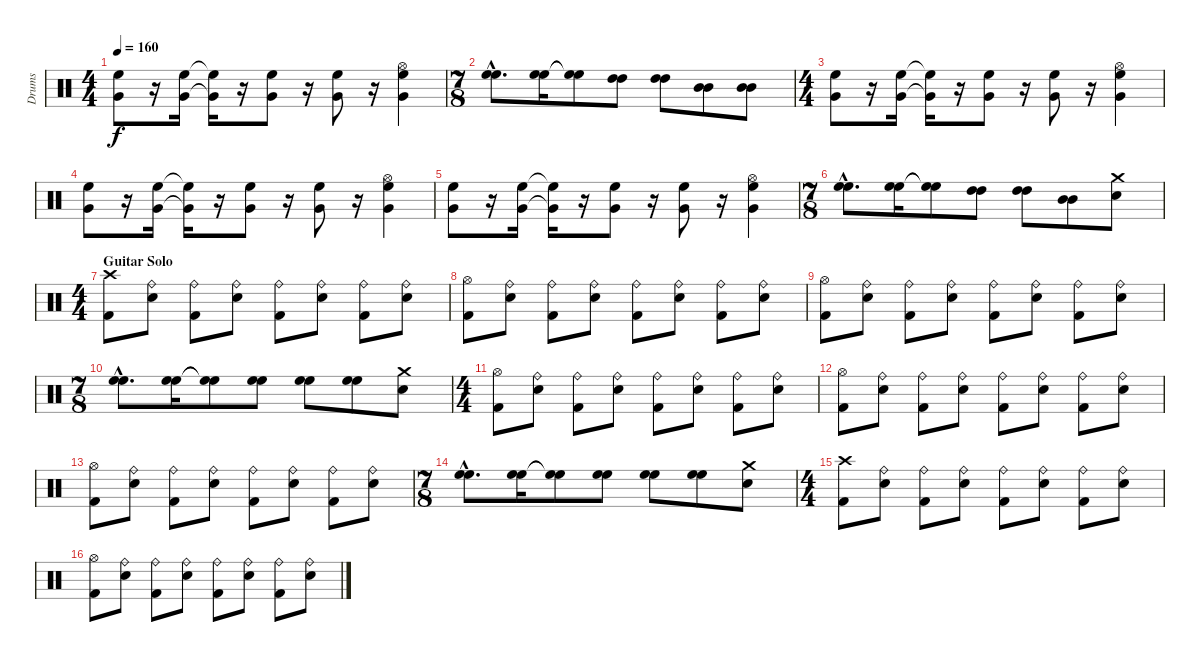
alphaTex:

\track ("Drums" "Drums") {instrument percussion}
\staff {score}
\articulation defaults
\ts (4 4)
\tempo 160
\clef neutral
\ks c
("High Floor Tom (hit)" "Very Low Tom (hit)").8{dy f} r.16 ("High Floor Tom (hit)" "Very Low Tom (hit)").16 ("High Floor Tom (hit)"{t} "Very Low Tom (hit)"{t}).16 r.16 ("High Floor Tom (hit)" "Very Low Tom (hit)").8 r.16 ("High Floor Tom (hit)" "Very Low Tom (hit)").8 r.16 ("Hi-Hat (open)" "High Floor Tom (hit)" "Very Low Tom (hit)").4 |
\ts (7 8)
("High Floor Tom (hit)"{hac} "High Floor Tom (hit)"{hac}).8{d} ("High Floor Tom (hit)" "High Floor Tom (hit)").16 ("High Floor Tom (hit)"{t} "High Floor Tom (hit)"{t}).8 ("High Tom (hit)" "High Tom (hit)").8 ("High Tom (hit)" "High Tom (hit)").8 ("Mid Tom (hit)" "Mid Tom (hit)").8 ("Mid Tom (hit)" "Mid Tom (hit)").8 |
\ts (4 4)
("High Floor Tom (hit)" "Very Low Tom (hit)").8 r.16 ("High Floor Tom (hit)" "Very Low Tom (hit)").16 ("High Floor Tom (hit)"{t} "Very Low Tom (hit)"{t}).16 r.16 ("High Floor Tom (hit)" "Very Low Tom (hit)").8 r.16 ("High Floor Tom (hit)" "Very Low Tom (hit)").8 r.16 ("Hi-Hat (open)" "High Floor Tom (hit)" "Very Low Tom (hit)").4 |
("High Floor Tom (hit)" "Very Low Tom (hit)").8 r.16 ("High Floor Tom (hit)" "Very Low Tom (hit)").16 ("High Floor Tom (hit)"{t} "Very Low Tom (hit)"{t}).16 r.16 ("High Floor Tom (hit)" "Very Low Tom (hit)").8 r.16 ("High Floor Tom (hit)" "Very Low Tom (hit)").8 r.16 ("Hi-Hat (open)" "High Floor Tom (hit)" "Very Low Tom (hit)").4 |
("High Floor Tom (hit)" "Very Low Tom (hit)").8 r.16 ("High Floor Tom (hit)" "Very Low Tom (hit)").16 ("High Floor Tom (hit)"{t} "Very Low Tom (hit)"{t}).16 r.16 ("High Floor Tom (hit)" "Very Low Tom (hit)").8 r.16 ("High Floor Tom (hit)" "Very Low Tom (hit)").8 r.16 ("Hi-Hat (open)" "High Floor Tom (hit)" "Very Low Tom (hit)").4 |
\ts (7 8)
("High Floor Tom (hit)"{hac} "High Floor Tom (hit)"{hac}).8{d} ("High Floor Tom (hit)" "High Floor Tom (hit)").16 ("High Floor Tom (hit)"{t} "High Floor Tom (hit)"{t}).8 ("High Tom (hit)" "High Tom (hit)").8 ("High Tom (hit)" "High Tom (hit)").8 ("Mid Tom (hit)" "Mid Tom (hit)").8 ("Crash medium (hit)" "Snare (hit) 2").8 |
\ts (4 4)
\section ("" "Guitar Solo")
("Crash high (hit)" "Kick (hit) 2").8 ("Ride (bell)" "Snare (hit) 2").8 ("Ride (bell)" "Kick (hit) 2").8 ("Ride (bell)" "Snare (hit) 2").8 ("Ride (bell)" "Kick (hit) 2").8 ("Ride (bell)" "Snare (hit) 2").8 ("Ride (bell)" "Kick (hit) 2").8 ("Ride (bell)" "Snare (hit) 2").8 |
("Hi-Hat (open)" "Kick (hit) 2").8 ("Ride (bell)" "Snare (hit) 2").8 ("Ride (bell)" "Kick (hit) 2").8 ("Ride (bell)" "Snare (hit) 2").8 ("Ride (bell)" "Kick (hit) 2").8 ("Ride (bell)" "Snare (hit) 2").8 ("Ride (bell)" "Kick (hit) 2").8 ("Ride (bell)" "Snare (hit) 2").8 |
("Hi-Hat (open)" "Kick (hit) 2").8 ("Ride (bell)" "Snare (hit) 2").8 ("Ride (bell)" "Kick (hit) 2").8 ("Ride (bell)" "Snare (hit) 2").8 ("Ride (bell)" "Kick (hit) 2").8 ("Ride (bell)" "Snare (hit) 2").8 ("Ride (bell)" "Kick (hit) 2").8 ("Ride (bell)" "Snare (hit) 2").8 |
\ts (7 8)
("High Floor Tom (hit)"{hac} "High Floor Tom (hit)"{hac}).8{d} ("High Floor Tom (hit)" "High Floor Tom (hit)").16 ("High Floor Tom (hit)"{t} "High Floor Tom (hit)"{t}).8 ("High Floor Tom (hit)" "High Floor Tom (hit)").8 ("High Floor Tom (hit)" "High Floor Tom (hit)").8 ("High Floor Tom (hit)" "High Floor Tom (hit)").8 ("Crash medium (hit)" "Snare (hit) 2").8 |
\ts (4 4)
("Hi-Hat (open)" "Kick (hit) 2").8 ("Ride (bell)" "Snare (hit) 2").8 ("Ride (bell)" "Kick (hit) 2").8 ("Ride (bell)" "Snare (hit) 2").8 ("Ride (bell)" "Kick (hit) 2").8 ("Ride (bell)" "Snare (hit) 2").8 ("Ride (bell)" "Kick (hit) 2").8 ("Ride (bell)" "Snare (hit) 2").8 |
("Hi-Hat (open)" "Kick (hit) 2").8 ("Ride (bell)" "Snare (hit) 2").8 ("Ride (bell)" "Kick (hit) 2").8 ("Ride (bell)" "Snare (hit) 2").8 ("Ride (bell)" "Kick (hit) 2").8 ("Ride (bell)" "Snare (hit) 2").8 ("Ride (bell)" "Kick (hit) 2").8 ("Ride (bell)" "Snare (hit) 2").8 |
("Hi-Hat (open)" "Kick (hit) 2").8 ("Ride (bell)" "Snare (hit) 2").8 ("Ride (bell)" "Kick (hit) 2").8 ("Ride (bell)" "Snare (hit) 2").8 ("Ride (bell)" "Kick (hit) 2").8 ("Ride (bell)" "Snare (hit) 2").8 ("Ride (bell)" "Kick (hit) 2").8 ("Ride (bell)" "Snare (hit) 2").8 |
\ts (7 8)
("High Floor Tom (hit)"{hac} "High Floor Tom (hit)"{hac}).8{d} ("High Floor Tom (hit)" "High Floor Tom (hit)").16 ("High Floor Tom (hit)"{t} "High Floor Tom (hit)"{t}).8 ("High Floor Tom (hit)" "High Floor Tom (hit)").8 ("High Floor Tom (hit)" "High Floor Tom (hit)").8 ("High Floor Tom (hit)" "High Floor Tom (hit)").8 ("Crash medium (hit)" "Snare (hit) 2").8 |
\ts (4 4)
("Crash high (hit)" "Kick (hit) 2").8 ("Ride (bell)" "Snare (hit) 2").8 ("Ride (bell)" "Kick (hit) 2").8 ("Ride (bell)" "Snare (hit) 2").8 ("Ride (bell)" "Kick (hit) 2").8 ("Ride (bell)" "Snare (hit) 2").8 ("Ride (bell)" "Kick (hit) 2").8 ("Ride (bell)" "Snare (hit) 2").8 |
("Hi-Hat (open)" "Kick (hit) 2").8 ("Ride (bell)" "Snare (hit) 2").8 ("Ride (bell)" "Kick (hit) 2").8 ("Ride (bell)" "Snare (hit) 2").8 ("Ride (bell)" "Kick (hit) 2").8 ("Ride (bell)" "Snare (hit) 2").8 ("Ride (bell)" "Kick (hit) 2").8 ("Ride (bell)" "Snare (hit) 2").8
